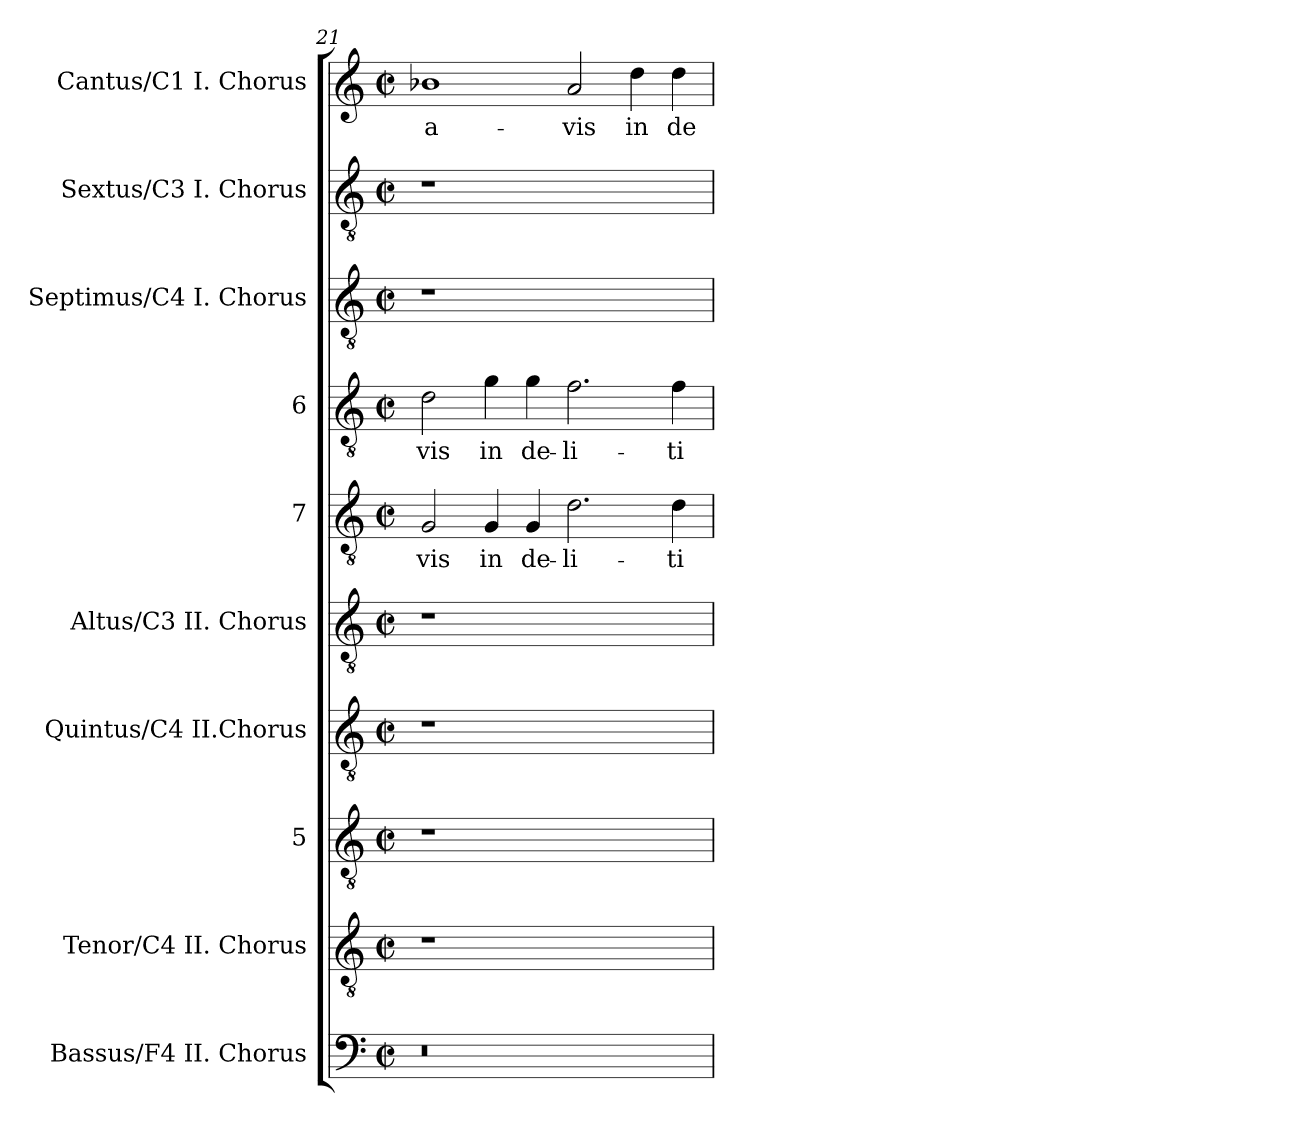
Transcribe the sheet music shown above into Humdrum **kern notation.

**kern	**kern	**kern	**kern	**kern	**kern	**text	**kern	**text	**kern	**kern	**kern	**text
*part10	*part9	*part8	*part7	*part6	*part5	*part5	*part4	*part4	*part3	*part2	*part1	*part1
*staff10	*staff9	*staff8	*staff7	*staff6	*staff5	*staff5	*staff4	*staff4	*staff3	*staff2	*staff1	*staff1
*I"Bassus/F4  II. Chorus	*I"Tenor/C4  II. Chorus	*I"5	*I"Quintus/C4  II.Chorus	*I"Altus/C3  II. Chorus	*I"7	*	*I"6	*	*I"Septimus/C4  I. Chorus	*I"Sextus/C3  I. Chorus	*I"Cantus/C1  I. Chorus	*
*I'B	*I'T	*	*	*I'A	*	*	*	*	*	*	*I'C	*
*clefF4	*clefGv2	*clefGv2	*clefGv2	*clefGv2	*clefGv2	*	*clefGv2	*	*clefGv2	*clefGv2	*clefG2	*
*k[]	*k[]	*k[]	*k[]	*k[]	*k[]	*	*k[]	*	*k[]	*k[]	*k[]	*
*C:	*C:	*C:	*C:	*C:	*C:	*	*C:	*	*C:	*C:	*C:	*
*M2/2	*M2/2	*M2/2	*M2/2	*M2/2	*M2/2	*	*M2/2	*	*M2/2	*M2/2	*M2/2	*
*met(c|)	*met(c|)	*met(c|)	*met(c|)	*met(c|)	*met(c|)	*	*met(c|)	*	*met(c|)	*met(c|)	*met(c|)	*
=21	=21	=21	=21	=21	=21	=21	=21	=21	=21	=21	=21	=21
!	!	!	!	!	!	!LO:LY:b:cj	!	!LO:LY:b:cj	!	!	!	!LO:LY:b:cj
0r	1r	1r	1r	1r	2G/	-vis	2d\	-vis	1r	1r	1b-X	-a-
!	!	!	!	!	!	!LO:LY:b:cj	!	!LO:LY:b:cj	!	!	!	!
.	.	.	.	.	4G/	in	4g\	in	.	.	.	.
!	!	!	!	!	!	!LO:LY:b:cj	!	!LO:LY:b:cj	!	!	!	!
.	.	.	.	.	4G/	de-	4g\	de-	.	.	.	.
!	!	!	!	!	!	!LO:LY:b:cj	!	!LO:LY:b:cj	!	!	!	!LO:LY:b:cj
.	1ryy	1ryy	1ryy	1ryy	2.d\	-li-	2.f\	-li-	1ryy	1ryy	2a/	-vis
!	!	!	!	!	!	!	!	!	!	!	!	!LO:LY:b:cj
.	.	.	.	.	.	.	.	.	.	.	4dd\	in
!	!	!	!	!	!	!LO:LY:b:cj	!	!LO:LY:b:cj	!	!	!	!LO:LY:b:cj
.	.	.	.	.	4d\	-ti-	4f\	-ti-	.	.	4dd\	de-
=	=	=	=	=	=	=	=	=	=	=	=	=
*-	*-	*-	*-	*-	*-	*-	*-	*-	*-	*-	*-	*-
